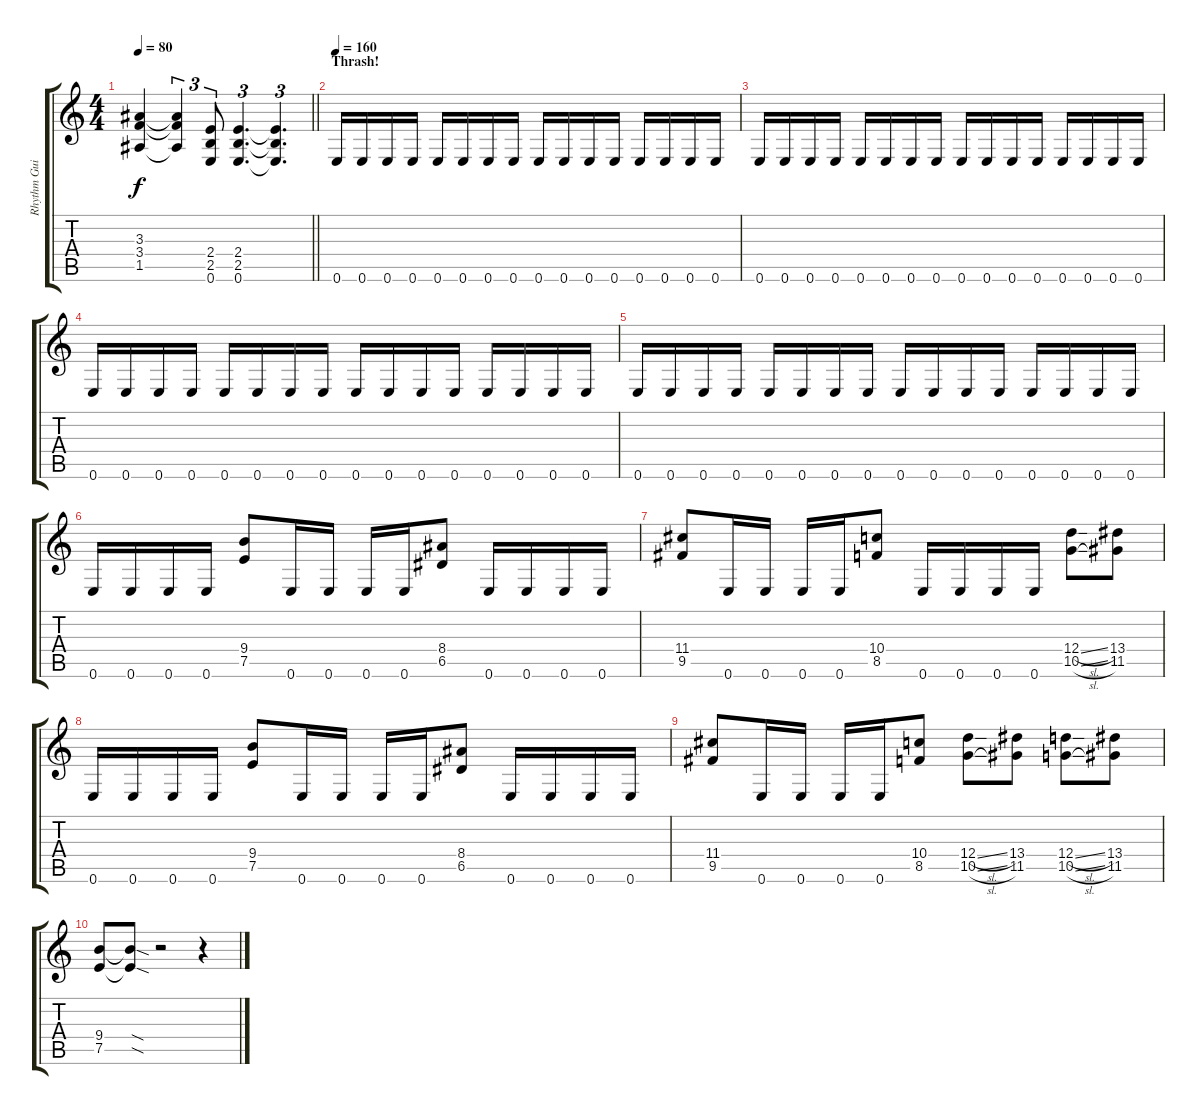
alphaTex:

\track ("Rhythm Guitar" "Rhythm Gui") {instrument overdrivenguitar}
\staff {score tabs}
\tuning (E4 B3 G3 D3 A2 E2) {hide}
\ts (4 4)
\tempo 80
\clef g2
\barLineRight lightlight
\ks c
(3.3 3.4 1.5).4{dy f} (3.3{t} 3.4{t} 1.5{t}).4{tu (3 2)} (2.4 2.5 0.6).8{tu (3 2)} (2.4 2.5 0.6).4{d tu (3 2)} (2.4{t} 2.5{t} 0.6{t}).4{d tu (3 2)} |
\section ("" "Thrash!")
\tempo 160
0.6.16 0.6.16 0.6.16 0.6.16 0.6.16 0.6.16 0.6.16 0.6.16 0.6.16 0.6.16 0.6.16 0.6.16 0.6.16 0.6.16 0.6.16 0.6.16 |
0.6.16 0.6.16 0.6.16 0.6.16 0.6.16 0.6.16 0.6.16 0.6.16 0.6.16 0.6.16 0.6.16 0.6.16 0.6.16 0.6.16 0.6.16 0.6.16 |
0.6.16 0.6.16 0.6.16 0.6.16 0.6.16 0.6.16 0.6.16 0.6.16 0.6.16 0.6.16 0.6.16 0.6.16 0.6.16 0.6.16 0.6.16 0.6.16 |
0.6.16 0.6.16 0.6.16 0.6.16 0.6.16 0.6.16 0.6.16 0.6.16 0.6.16 0.6.16 0.6.16 0.6.16 0.6.16 0.6.16 0.6.16 0.6.16 |
0.6.16 0.6.16 0.6.16 0.6.16 (9.4 7.5).8 0.6.16 0.6.16 0.6.16 0.6.16 (8.4 6.5).8 0.6.16 0.6.16 0.6.16 0.6.16 |
(11.4 9.5).8 0.6.16 0.6.16 0.6.16 0.6.16 (10.4 8.5).8 0.6.16 0.6.16 0.6.16 0.6.16 (12.4{sl} 10.5{sl}).8 (13.4 11.5).8 |
0.6.16 0.6.16 0.6.16 0.6.16 (9.4 7.5).8 0.6.16 0.6.16 0.6.16 0.6.16 (8.4 6.5).8 0.6.16 0.6.16 0.6.16 0.6.16 |
(11.4 9.5).8 0.6.16 0.6.16 0.6.16 0.6.16 (10.4 8.5).8 (12.4{sl} 10.5{sl}).8 (13.4 11.5).8 (12.4{sl} 10.5{sl}).8 (13.4 11.5).8 |
(9.4 7.5).8 (9.4{sod t} 7.5{sod t}).8 r.2 r.4
